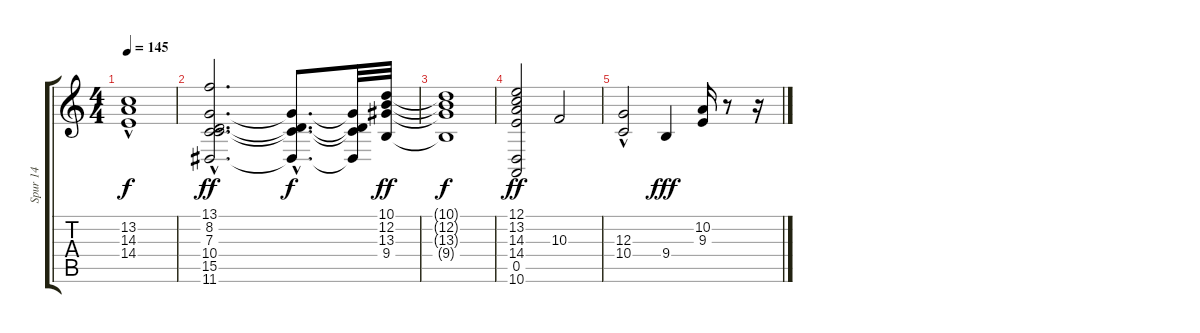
\track ("Spur 14" "Spur 14") {instrument pad7halo}
\staff {score tabs}
\tuning (E4 B3 G3 D3 A2 E2) {hide}
\ts (4 4)
\tempo 145
\clef g2
\ks c
(13.2{t} 14.3{t} 14.4{hac t}).1{dy f} |
(13.1 8.2{hac} 7.3{hac} 10.4 15.5{hac} 11.6{hac}).2{d dy ff} (8.2{hac t} 7.3{hac t} 15.5{hac t} 11.6{hac t}).8{d dy f} (8.2{t} 7.3{t} 15.5{t} 11.6{t}).32 (10.1 12.2 13.3 9.4).32{dy ff} |
(10.1{t} 12.2{t} 13.3{t} 9.4{t}).1{dy f} |
(12.1 13.2 14.3 14.4 0.5 10.6).2{dy ff} 10.3.2 |
(12.3{hac} 10.4).2 9.4.4{dy fff} (10.2 9.3).16 r.8 r.16
